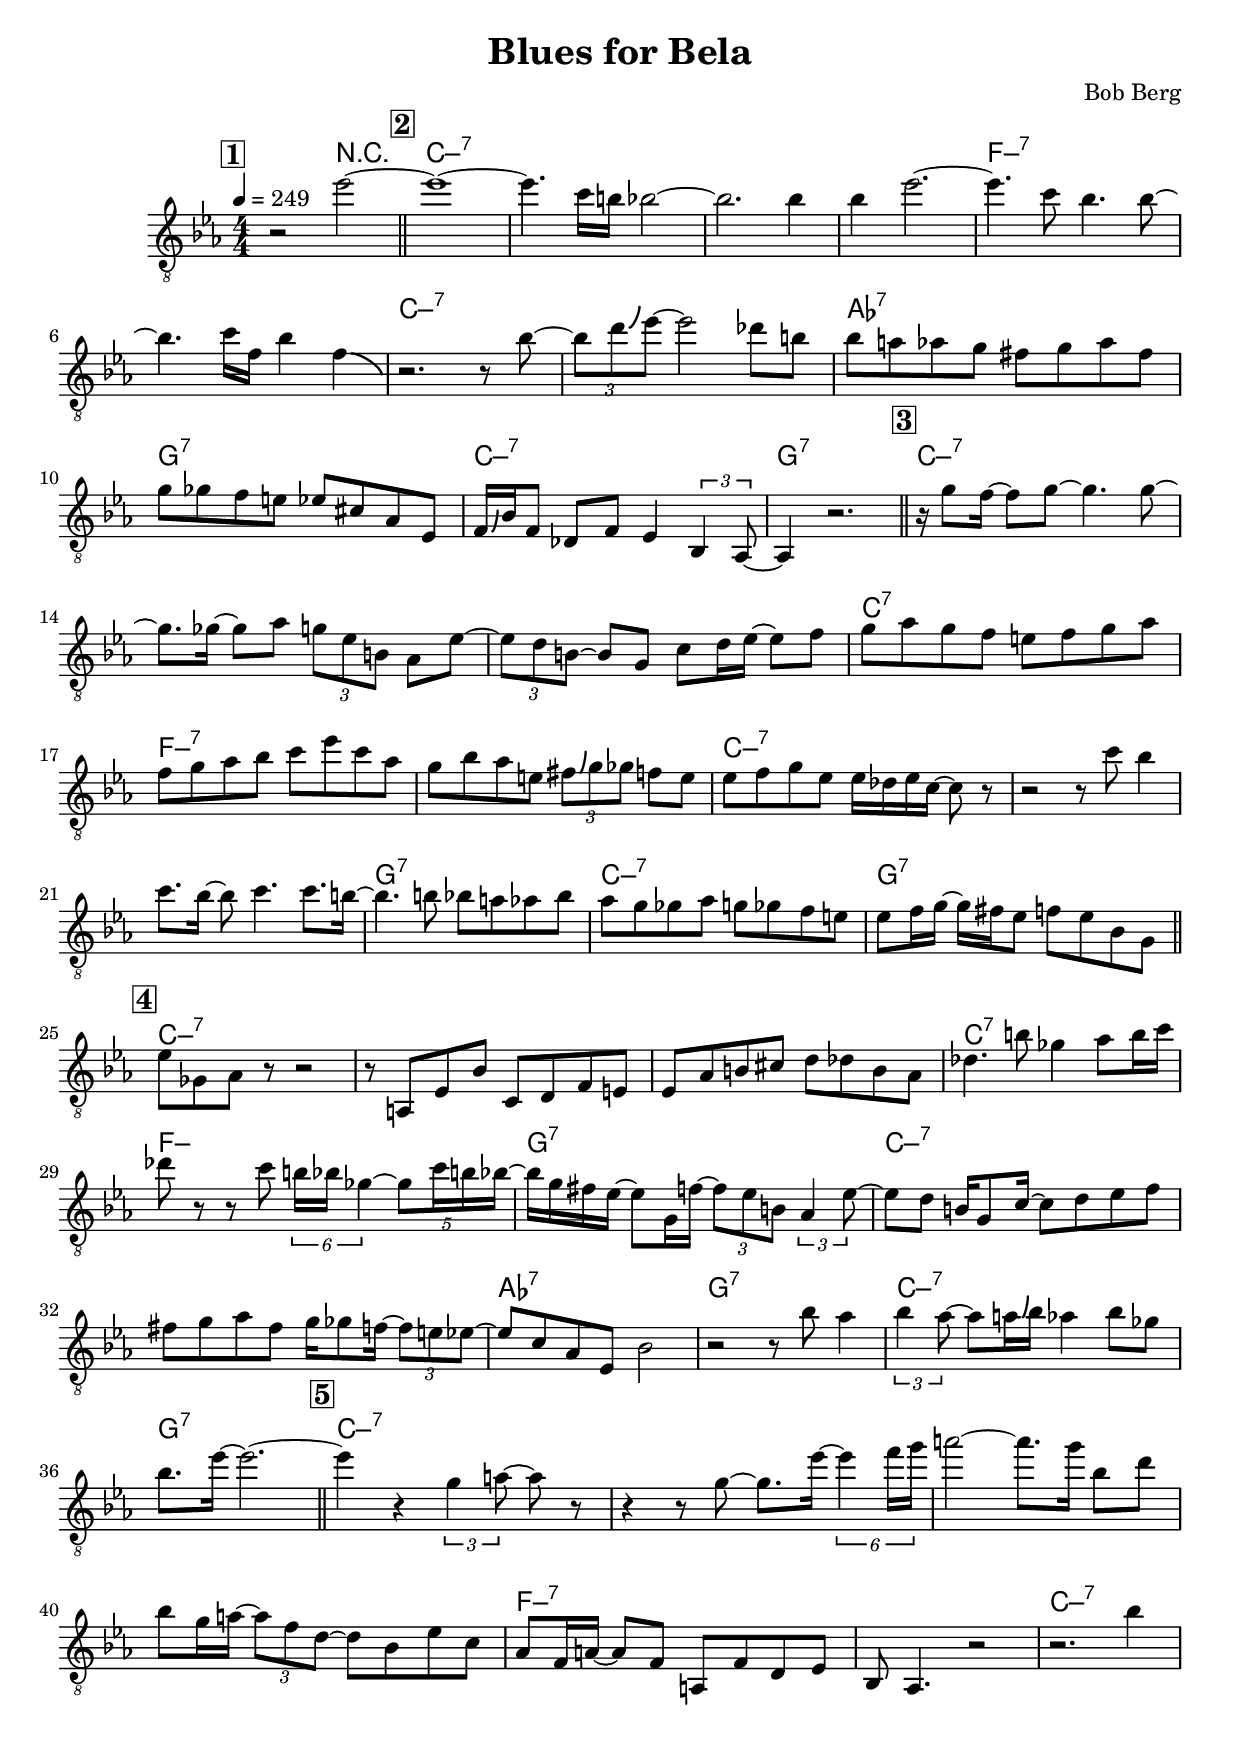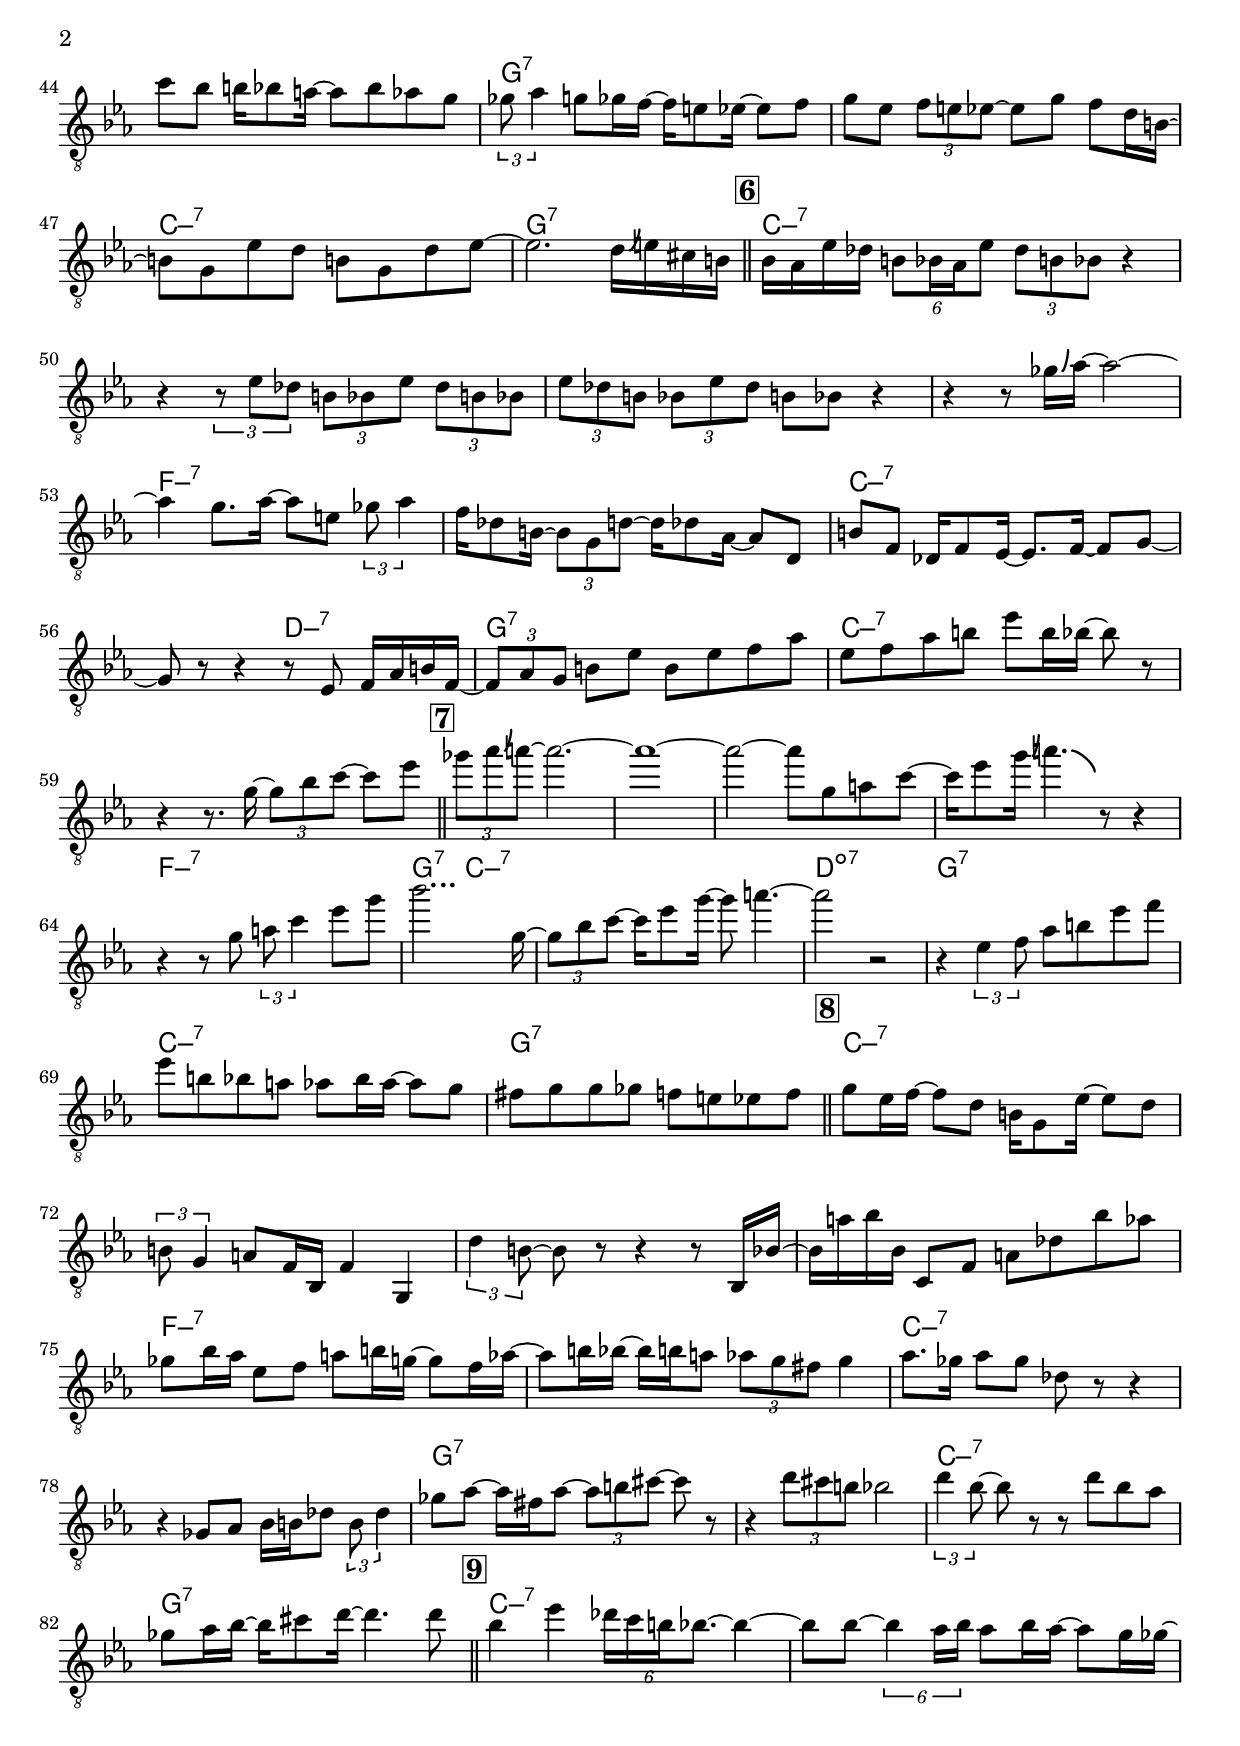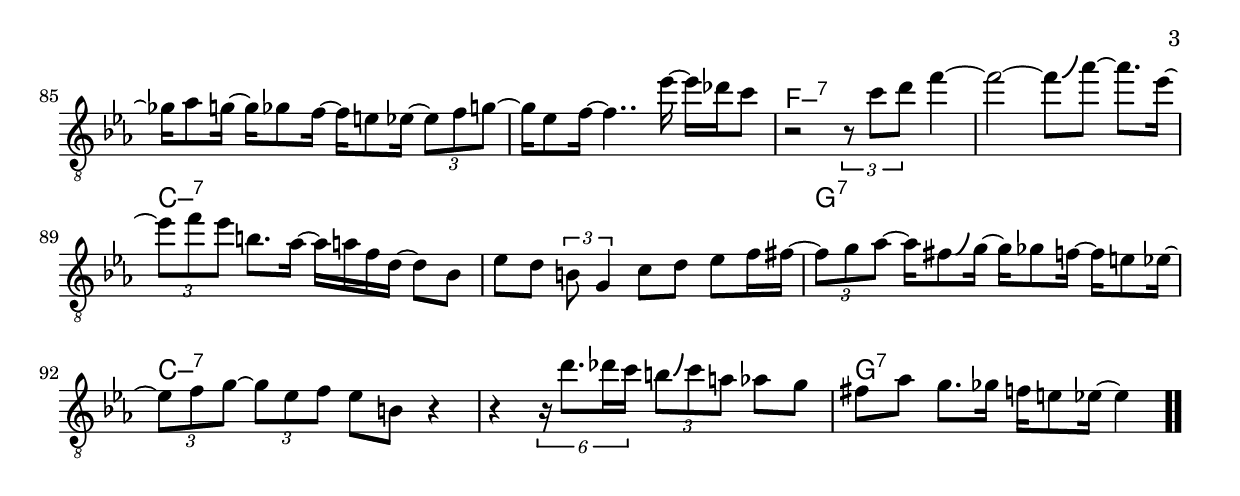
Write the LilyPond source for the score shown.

\version "2.13.2"

#(ly:set-option 'point-and-click #f)

\header {
  title = "Blues for Bela"
  composer = "Bob Berg"
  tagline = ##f
}
global =
{
    \override Staff.TimeSignature #'style = #'()
    \time 4/4
    \clef "treble_8"
    \key c \minor
    \override Rest #'direction = #'0
    \override MultiMeasureRest #'staff-position = #0
}
\score
{
<<
    \transpose c' c'

    \new ChordNames { \chords {
      \set majorSevenSymbol = \markup { "maj7" }
      \set minorChordModifier = \markup { \char ##x2013 }
      | s2 r2 
      | c1:min7 | s1 | s1 | s1 | f1:min7 | s1 | c1:min7 | s1 
      | aes1:7 | g1:7 | c1:min7 | g1:7 | c1:min7 | s1 | s1 | c1:7 
      | f1:min7 | s1 | c1:min7 | s1 | s1 | g1:7 | c1:min7 | g1:7 
      | c1:min7 | s1 | s1 | c1:7 | f1:min | g1:7 | c1:min7 | s1 
      | aes1:7 | g1:7 | c1:min7 | g1:7 | c1:min7 | s1 | s1 | s1 
      | f1:min7 | s1 | c1:min7 | s1 | g1:7 | s1 | c1:min7 | g1:7 
      | c1:min7 | s1 | s1 | s1 | f1:min7 | s1 | c1:min7 | s2 d2:min7 
      | g1:7 | c1:min7 | s1 | s1 | s1 | s1 | s1 | f1:min7 
      | g2:7 c2:min7 | s1 | d1:dim7 | g1:7 | c1:min7 | g1:7 | c1:min7 | s1 
      | s1 | s1 | f1:min7 | s1 | c1:min7 | s1 | g1:7 | s1 
      | c1:min7 | g1:7 | c1:min7 | s1 | s1 | s1 | f1:min7 | s1 
      | c1:min7 | s1 | g1:7 | c1:min7 | s1 | g1:7|
      }
      }

    \new Staff
    <<
    \transpose c' c'

    {
      \global
  		%\override Score.MetronomeMark #'transparent = ##t
  		%\override Score.MetronomeMark #'stencil = ##f
  		
  		\override HorizontalBracket #'direction = #UP
  		\override HorizontalBracket #'bracket-flare = #'(0 . 0)
  		
  		\override TextSpanner #'dash-fraction = #1.0
  		\override TextSpanner #'bound-details #'left #'text = \markup{ \concat{\draw-line #'(0 . -1.0) \draw-line #'(1.0 . 0) }}
  		\override TextSpanner #'bound-details #'right #'text = \markup{ \concat{ \draw-line #'(1.0 . 0) \draw-line #'(0 . -1.0) }}
          \set Score.markFormatter = #format-mark-box-numbers


      \tempo 4 = 249
      \set Score.currentBarNumber = #0
     
      \bar "||" \mark \default r2 es''2~ 
      \bar "||" \mark \default es''1~ 
      | es''4. c''16 b'16 bes'2~ 
      | bes'2. bes'4 
      | bes'4 es''2.~ 
      | es''4. c''8 bes'4. bes'8~ 
      | bes'4. c''16 f'16 bes'4 f'4\bendAfter #-4  
      | r2. r8 bes'8~ 
      | \tuplet 3/2 {bes'8 d''8\bendAfter #+4  es''8~} es''2 des''8 b'8 
      | bes'8 a'8 aes'8 g'8 fis'8 g'8 aes'8 fis'8 
      | g'8 ges'8 f'8 e'8 es'8 cis'8 aes8 es8 
      | f16\bendAfter #+4  bes16 f8 des8 f8 es4 \tuplet 3/2 {bes,4 aes,8~} 
      | aes,4 r2. 
      \bar "||" \mark \default r16 g'8 f'16~ f'8 g'8~ g'4. g'8~ 
      | g'8. ges'16~ ges'8 aes'8 \tuplet 3/2 {g'8 es'8 b8} aes8 es'8~ 
      | \tuplet 3/2 {es'8 d'8 b8~} b8 g8 c'8 d'16 es'16~ es'8 f'8 
      | g'8 aes'8 g'8 f'8 e'8 f'8 g'8 aes'8 
      | f'8 g'8 aes'8 bes'8 c''8 es''8 c''8 aes'8 
      | g'8 bes'8 aes'8 e'8 \tuplet 3/2 {fis'8\bendAfter #+4  g'8 ges'8} f'8 e'8 
      | es'8 f'8 g'8 es'8 es'16 des'16 es'16 c'16~ c'8 r8 
      | r2 r8 c''8 bes'4 
      | c''8. bes'16~ bes'8 c''4. c''8. b'16~ 
      | b'4. b'8 bes'8 a'8 aes'8 bes'8 
      | aes'8 g'8 ges'8 aes'8 g'8 ges'8 f'8 e'8 
      | es'8 f'16 g'16~ g'16\glissando  fis'16 es'8 f'8 es'8 bes8 g8 
      \bar "||" \mark \default es'8 ges8 aes8 r8 r2 
      | r8 a,8 es8 bes8 c8 d8 f8 e8 
      | es8 aes8 b8 cis'8 d'8 des'8 b8 aes8 
      | des'4. b'8 ges'4 aes'8 b'16 c''16 
      | des''8 r8 r8 c''8 \tuplet 6/4 {b'16 bes'16 ges'4~} \tuplet 5/4 {ges'8 c''16 b'16 bes'16~} 
      | bes'16 g'16 fis'16 es'16~ es'8 g16 f'16~ \tuplet 3/2 {f'8 es'8 b8} \tuplet 3/2 {aes4 es'8~} 
      | es'8 d'8 b16 g8 c'16~ c'8 d'8 es'8 f'8 
      | fis'8 g'8 aes'8 fis'8 g'16 ges'8 f'16~ \tuplet 3/2 {f'8 e'8 es'8~} 
      | es'8 c'8 aes8 es8 bes2 
      | r2 r8 bes'8 aes'4 
      | \tuplet 3/2 {bes'4 aes'8~} aes'8 a'16\bendAfter #+4  bes'16 aes'4 bes'8 ges'8 
      | bes'8. es''16~ es''2.~ 
      \bar "||" \mark \default es''4 r4 \tuplet 3/2 {g'4 a'8~} a'8 r8 
      | r4 r8 g'8~ g'8. es''16~ \tuplet 6/4 {es''4 f''16 g''16} 
      | a''2~ a''8. g''16 bes'8 d''8 
      | bes'8 g'16 a'16~ \tuplet 3/2 {a'8 f'8 d'8~} d'8 bes8 es'8 c'8 
      | aes8 f16 a16~ a8 f8 a,8 f8 d8 es8 
      | bes,8 aes,4. r2 
      | r2. bes'4 
      | c''8 bes'8 b'16 bes'8 a'16~ a'8 bes'8 aes'8 g'8 
      | \tuplet 3/2 {ges'8 aes'4} g'8 ges'16 f'16~ f'16 e'8 es'16~ es'8 f'8 
      | g'8 es'8 \tuplet 3/2 {f'8 e'8 es'8~} es'8 g'8 f'8 d'16 b16~ 
      | b8 g8 es'8 d'8 b8 g8 d'8 es'8~ 
      | es'2. d'16\bendAfter #+4  e'16 cis'16 b16 
      \bar "||" \mark \default bes16 aes16 es'16 des'16 \tuplet 6/4 {b8 bes16 aes16 es'8} \tuplet 3/2 {des'8 b8 bes8} r4 
      | r4 \tuplet 3/2 {r8 es'8 des'8} \tuplet 3/2 {b8 bes8 es'8} \tuplet 3/2 {des'8 b8 bes8} 
      | \tuplet 3/2 {es'8 des'8 b8} \tuplet 3/2 {bes8 es'8 des'8} b8 bes8 r4 
      | r4 r8 ges'16\bendAfter #+4  aes'16~ aes'2~ 
      | aes'4 g'8. aes'16~ aes'8 e'8 \tuplet 3/2 {ges'8 aes'4} 
      | f'16 des'8 b16~ \tuplet 3/2 {b8 g8 d'8~} d'16 des'8 aes16~ aes8 d8 
      | b8 f8 des16 f8 es16~ es8. f16~ f8 g8~ 
      | g8 r8 r4 r8 es8 f16 aes16 b16 f16~ 
      | \tuplet 3/2 {f8 aes8 g8} b8 es'8 b8 es'8 f'8 aes'8 
      | es'8 f'8 aes'8 b'8 es''8 b'16 bes'16~ bes'8 r8 
      | r4 r8. g'16~ \tuplet 3/2 {g'8 bes'8 c''8~} c''8 es''8 
      \bar "||" \mark \default \tuplet 3/2 {ges''8 aes''8\bendAfter #+4  a''8~} a''2.~ 
      | a''1~ 
      | a''2~ a''8 g'8 a'8 c''8~ 
      | c''16 es''8 g''16\bendAfter #+4  a''4.\bendAfter #-4  r8 r4 
      | r4 r8 g'8 \tuplet 3/2 {a'8 c''4} es''8 g''8 
      | bes''2... g'16~ 
      | \tuplet 3/2 {g'8 bes'8 c''8~} c''16 es''8 g''16~ g''8 a''4.~ 
      | a''2 r2 
      | r4 \tuplet 3/2 {es'4 f'8} aes'8 b'8 es''8 f''8 
      | es''8 b'8 bes'8 a'8 aes'8 bes'16 aes'16~ aes'8 g'8 
      | fis'8 g'8 g'8 ges'8 f'8 e'8 es'8 f'8 
      \bar "||" \mark \default g'8 es'16 f'16~ f'8 d'8 b16 g8 es'16~ es'8 d'8 
      | \tuplet 3/2 {b8 g4} a8 f16 bes,16 f4 g,4 
      | \tuplet 3/2 {d'4 b8~} b8 r8 r4 r8 bes,16 bes16~ 
      | bes16 a'16 bes'16 bes16 c8 f8 a8 des'8 bes'8 aes'8 
      | ges'8 bes'16 aes'16 es'8 f'8 a'8 b'16 g'16~ g'8 f'16 aes'16~ 
      | aes'8 b'16 bes'16~ bes'16 b'16 a'8 \tuplet 3/2 {aes'8 g'8 fis'8} g'4 
      | aes'8. ges'16 aes'8 ges'8 des'8 r8 r4 
      | r4 ges8 aes8 bes16 b16 des'8 \tuplet 3/2 {b8 des'4} 
      | ges'8 aes'8~ aes'16 fis'16 aes'8~ \tuplet 3/2 {aes'8 b'8 cis''8~} cis''8 r8 
      | r4 \tuplet 3/2 {d''8 cis''8 b'8} bes'2 
      | \tuplet 3/2 {d''4 bes'8~} bes'8 r8 r8 d''8 bes'8 aes'8 
      | ges'8 aes'16 bes'16~ bes'16 cis''8 d''16~ d''4. d''8 
      \bar "||" \mark \default bes'4 es''4 \tuplet 6/4 {des''16 c''16 b'16 bes'8.~} bes'4~ 
      | bes'8 bes'8~ \tuplet 6/4 {bes'4 aes'16 bes'16} aes'8 bes'16 aes'16~ aes'8 g'16 ges'16~ 
      | ges'16 aes'8 g'16~ g'16 ges'8 f'16~ f'16 e'8 es'16~ \tuplet 3/2 {es'8 f'8 g'8~} 
      | g'16 es'8 f'16~ f'4.. es''16~ es''16 des''16 c''8 
      | r2 \tuplet 3/2 {r8 c''8 d''8} f''4~ 
      | f''2~ f''8\bendAfter #+4  aes''8~ aes''8. es''16~ 
      | \tuplet 3/2 {es''8 f''8 es''8} b'8. aes'16~ aes'16 a'16 f'16 d'16~ d'8 bes8 
      | es'8 d'8 \tuplet 3/2 {b8 g4} c'8 d'8 es'8 f'16 fis'16~ 
      | \tuplet 3/2 {fis'8 g'8 aes'8~} aes'16 fis'8\bendAfter #+4  g'16~ g'16 ges'8 f'16~ f'16 e'8 es'16~ 
      | \tuplet 3/2 {es'8 f'8 g'8~} \tuplet 3/2 {g'8 es'8 f'8} es'8 b8 r4 
      | r4 \tuplet 6/4 {r16 d''8.\glissando  des''16 c''16} \tuplet 3/2 {b'8\bendAfter #+4  c''8 a'8} aes'8 g'8 
      | fis'8 aes'8 g'8. ges'16 f'16 e'8 es'16~ es'4\bar  ".."
    }
    >>
>>    
}
